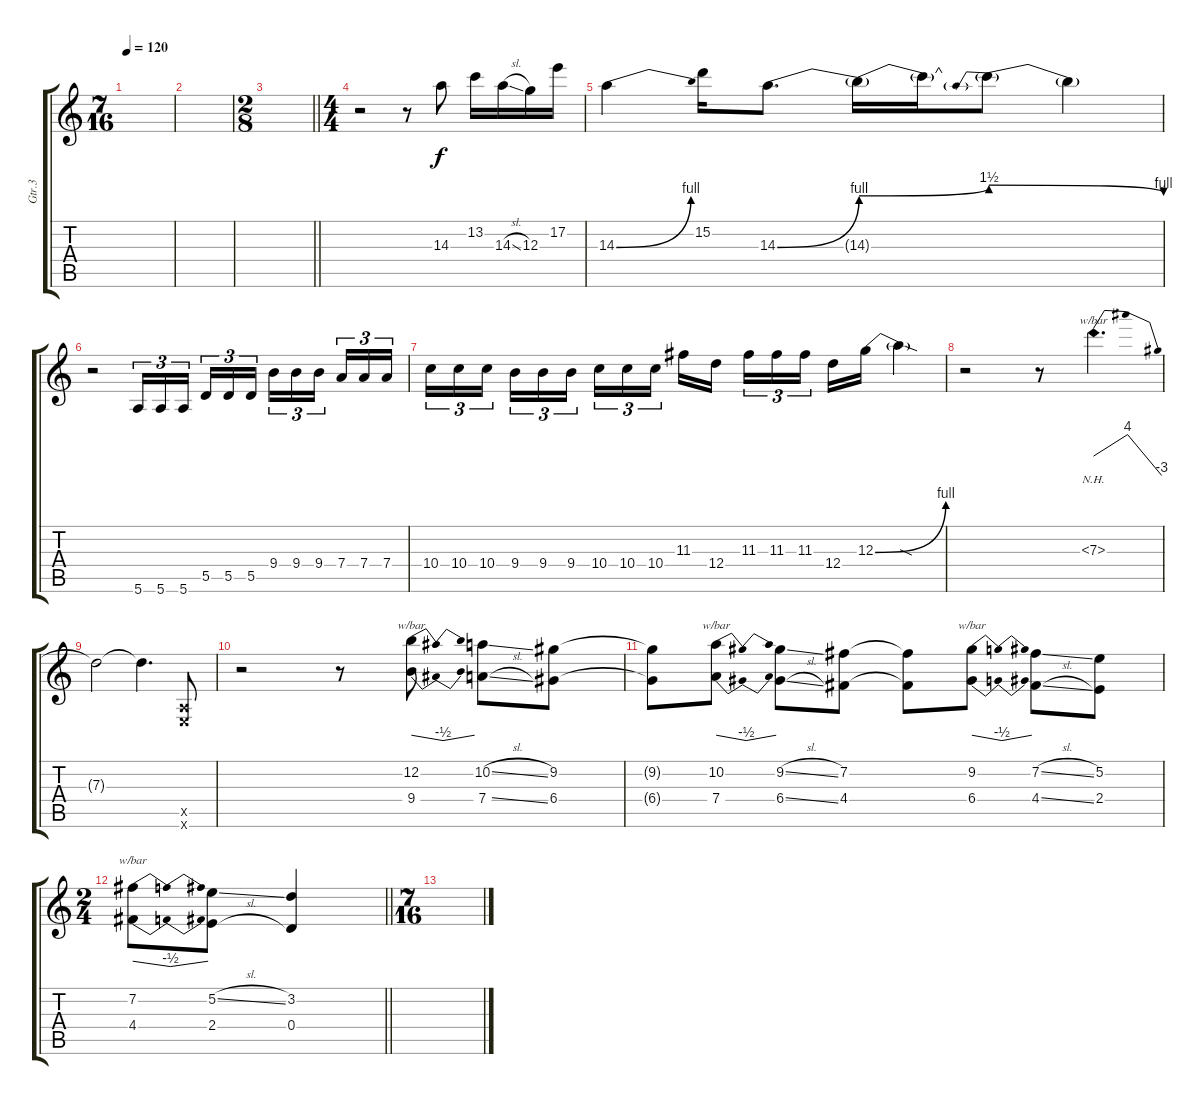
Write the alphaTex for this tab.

\track ("Gtr.3" "Gtr.3") {instrument distortionguitar}
\staff {score tabs}
\tuning (E4 B3 G3 D3 A2 E2) {hide}
\ts (7 16)
\tempo 120
\clef g2
\ks c
|
|
\ts (2 8)
\barLineRight lightlight
|
\ts (4 4)
r.2 r.8 14.3.8 13.2.16 14.3{sl}.16 12.3.16 17.2.16 |
14.3{be (bend 0 0 60 4)}.4 15.2.16 14.3{be (bend 0 0 60 4)}.8{d} 14.3{be (bend 0 4 60 6) t}.16 14.3{t}.16 14.3{be (prebendrelease 0 6 60 4) t}.8 14.3{t}.4 |
r.2 5.6.16{tu (3 2)} 5.6.16{tu (3 2)} 5.6.16{tu (3 2) beam splitsecondary} 5.5.16{tu (3 2)} 5.5.16{tu (3 2)} 5.5.16{tu (3 2)} 9.4.16{tu (3 2)} 9.4.16{tu (3 2)} 9.4.16{tu (3 2) beam splitsecondary} 7.4.16{tu (3 2)} 7.4.16{tu (3 2)} 7.4.16{tu (3 2)} |
10.4.16{tu (3 2)} 10.4.16{tu (3 2)} 10.4.16{tu (3 2) beam splitsecondary} 9.4.16{tu (3 2)} 9.4.16{tu (3 2)} 9.4.16{tu (3 2)} 10.4.16{tu (3 2)} 10.4.16{tu (3 2)} 10.4.16{tu (3 2) beam splitsecondary} 11.3.16 12.4.16 11.3.16{tu (3 2)} 11.3.16{tu (3 2)} 11.3.16{tu (3 2) beam splitsecondary} 12.4.16 12.3{be (bend 0 0 60 4)}.16 12.3{sod t}.4 |
r.2 r.8 7.3{nh}.4{d tbe (dip default 0 0 40 16 60 -12)} |
7.3{t}.2 7.3{t}.4{d} (0.5{x} 0.6{x}).8 |
r.2 r.8 (12.2 9.4).8{tbe (dip default 0 0 30 -2 60 0)} (10.2{sl} 7.4{sl}).8 (9.2 6.4).8 |
(9.2{t} 6.4{t}).8 (10.2 7.4).8{tbe (dip default 0 0 30 -2 60 0)} (9.2{sl} 6.4{sl}).8 (7.2 4.4).8 (7.2{t} 4.4{t}).8 (9.2 6.4).8{tbe (dip default 0 0 30 -2 60 0)} (7.2{sl} 4.4{sl}).8 (5.2 2.4).8 |
\ts (2 4)
\barLineRight lightlight
(7.2 4.4).8{tbe (dip default 0 0 30 -2 60 0)} (5.2{sl} 2.4{h}).8 (3.2 0.4).4 |
\ts (7 16)
